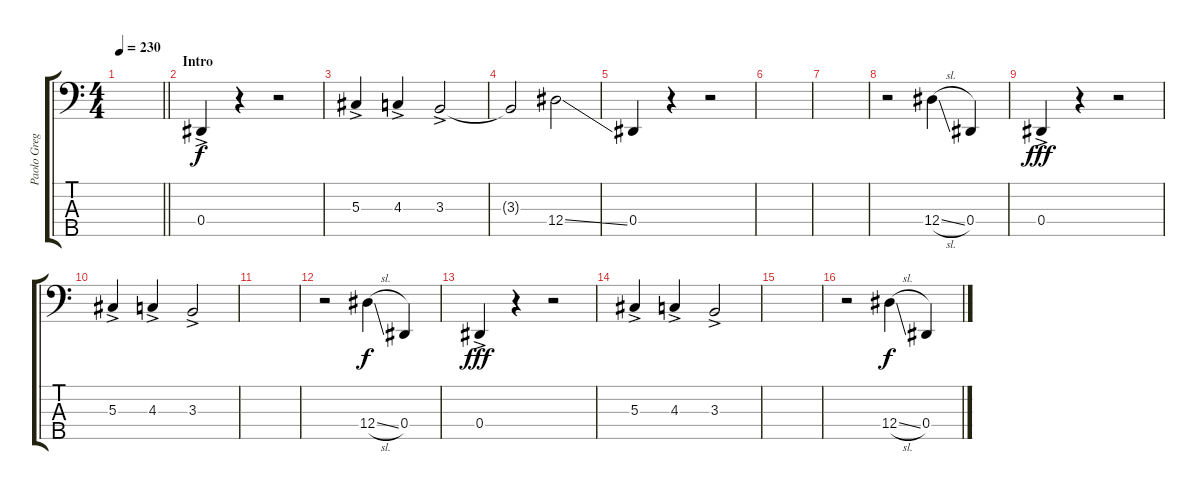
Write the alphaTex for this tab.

\track ("Paolo Gregoletto (Bass Guitar)" "Paolo Greg") {instrument electricbasspick}
\staff {score tabs}
\tuning (Gb2 Db2 Ab1 Eb1 Bb0) {hide}
\ts (4 4)
\tempo 230
\clef f4
\barLineRight lightlight
\ks c
|
\section ("" "Intro")
0.4{ac}.4 r.4 r.2 |
5.3{ac}.4 4.3{ac}.4 3.3{ac}.2 |
3.3{t}.2{dy f} 12.4{ss}.2 |
0.4.4 r.4 r.2 |
|
|
r.2 12.4{sl}.4 0.4.4 |
0.4{ac}.4{dy fff} r.4 r.2 |
5.3{ac}.4 4.3{ac}.4 3.3{ac}.2 |
|
r.2 12.4{sl}.4{dy f} 0.4.4 |
0.4{ac}.4{dy fff} r.4 r.2 |
5.3{ac}.4 4.3{ac}.4 3.3{ac}.2 |
|
r.2 12.4{sl}.4{dy f} 0.4.4
